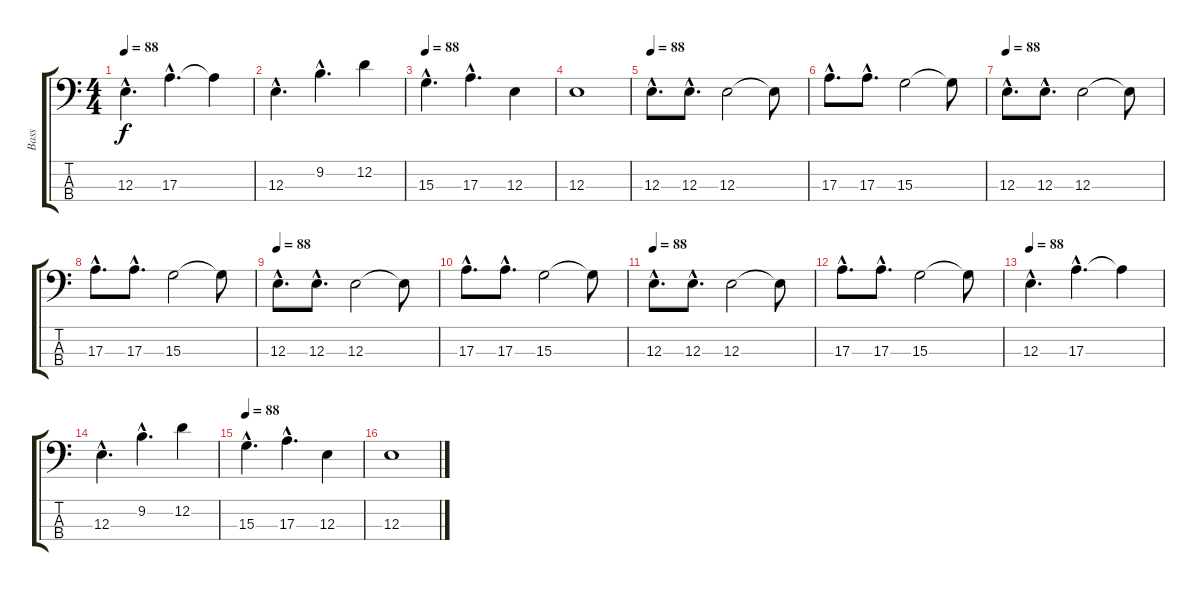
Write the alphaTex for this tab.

\track ("Bass" "Bass") {instrument slapbass2}
\staff {score tabs}
\tuning (G2 D2 E1 B0) {hide}
\ts (4 4)
\tempo 88
\clef f4
\ks c
12.3{hac}.4{d dy f} 17.3{hac}.4{d} 17.3{t}.4 |
12.3{hac}.4{d} 9.2{hac}.4{d} 12.2.4 |
\tempo 88
15.3{hac}.4{d} 17.3{hac}.4{d} 12.3.4 |
12.3.1 |
\tempo 88
12.3{hac}.8{d} 12.3{hac}.8{d} 12.3.2 12.3{t}.8 |
17.3{hac}.8{d} 17.3{hac}.8{d} 15.3.2 15.3{t}.8 |
\tempo 88
12.3{hac}.8{d} 12.3{hac}.8{d} 12.3.2 12.3{t}.8 |
17.3{hac}.8{d} 17.3{hac}.8{d} 15.3.2 15.3{t}.8 |
\tempo 88
12.3{hac}.8{d} 12.3{hac}.8{d} 12.3.2 12.3{t}.8 |
17.3{hac}.8{d} 17.3{hac}.8{d} 15.3.2 15.3{t}.8 |
\tempo 88
12.3{hac}.8{d} 12.3{hac}.8{d} 12.3.2 12.3{t}.8 |
17.3{hac}.8{d} 17.3{hac}.8{d} 15.3.2 15.3{t}.8 |
\tempo 88
12.3{hac}.4{d} 17.3{hac}.4{d} 17.3{t}.4 |
12.3{hac}.4{d} 9.2{hac}.4{d} 12.2.4 |
\tempo 88
15.3{hac}.4{d} 17.3{hac}.4{d} 12.3.4 |
12.3.1
